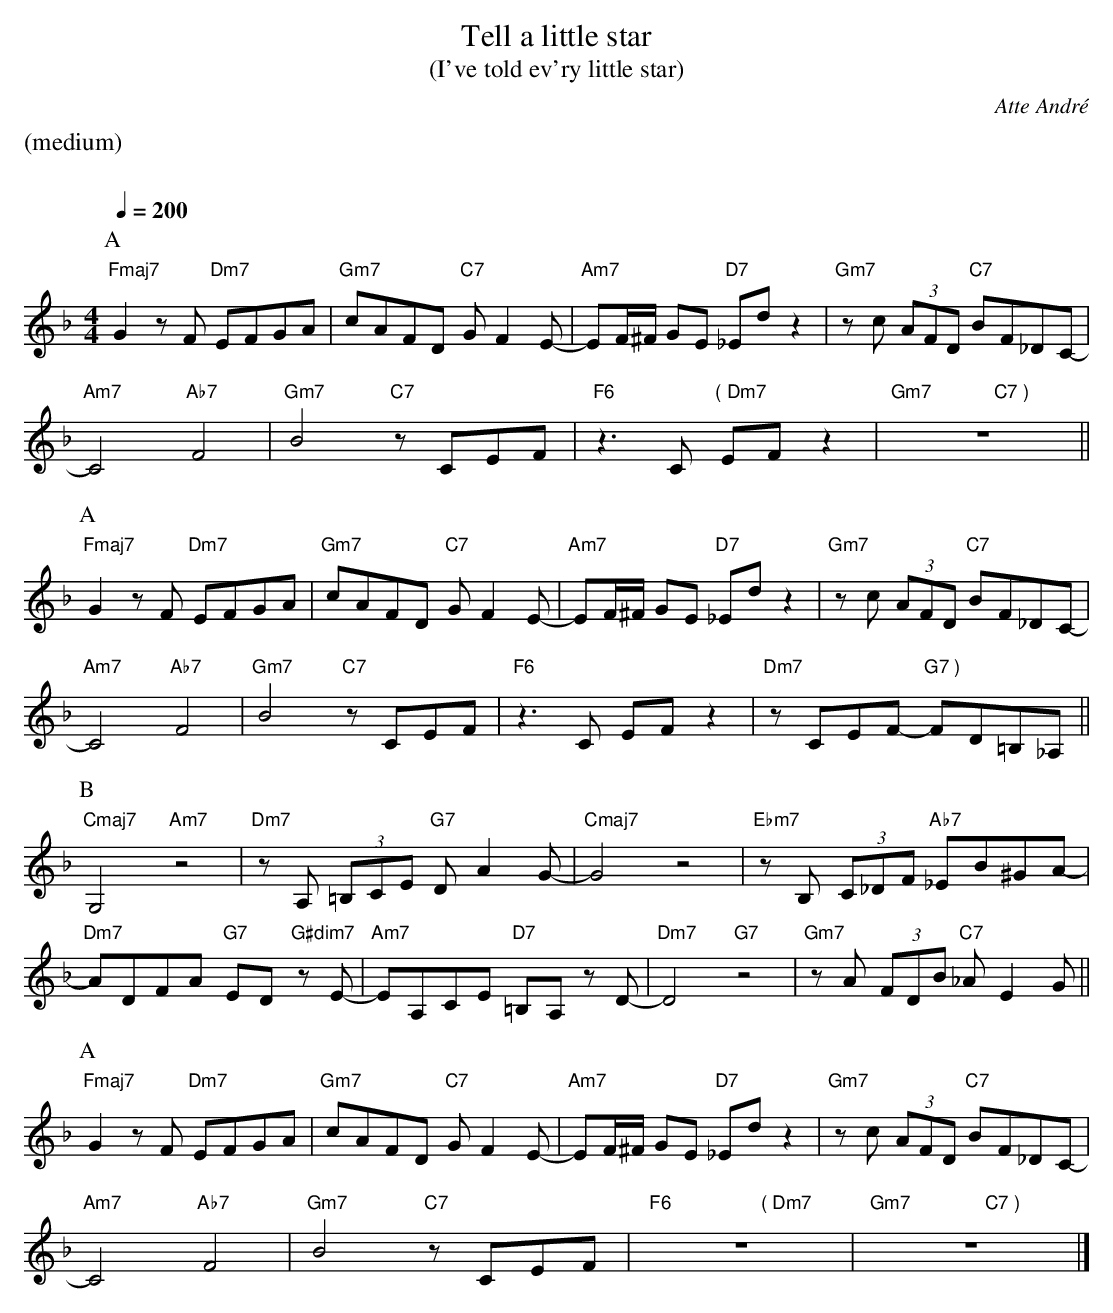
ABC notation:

X:1
T:Tell a little star
T:(I've told ev'ry little star)
M:4/4
L:1/8
C:Atte André
Q:1/4=200
%%staves (chords melody)
K:F
%%text (medium)
%%vskip 20
P:A
V:chords
"Fmaj7"x4 "Dm7"x4 | "Gm7"x4 "C7"x4 | "Am7"x4 "D7"x4 | "Gm7"x4 "C7"x4 |
"Am7"x4 "Ab7"x4 | "Gm7"x4 "C7"x4 | "F6"x4 "( Dm7"x4 | "Gm7"x4 "C7 )"x4 ||
V:melody
G2zF EFGA | cAFD GF2E- | EF/2^F/2 GE _Ed z2 | zc (3AFD BF_DC- |
C4 F4 | B4 zCEF | z3C EFz2 | z8 ||
P:A
V:chords
"Fmaj7"x4 "Dm7"x4 | "Gm7"x4 "C7"x4 | "Am7"x4 "D7"x4 | "Gm7"x4 "C7"x4 |
"Am7"x4 "Ab7"x4 | "Gm7"x4 "C7"x4 | "F6"x4 x4 | "Dm7"x4 "G7 )"x4 ||
V:melody
G2zF EFGA | cAFD GF2E- | EF/2^F/2 GE _Ed z2 | zc (3AFD BF_DC- |
C4 F4 | B4 zCEF | z3C EFz2 | zCEF- FD=B,_A, ||
P:B
V:chords
"Cmaj7"x4 "Am7"x4 | "Dm7"x4 "G7"x4 | "Cmaj7"x4 x4 | "Ebm7"x4 "Ab7"x4 |
"Dm7"x4 "G7"x2 "G#dim7"x2 | "Am7"x4 "D7"x4 | "Dm7"x4 "G7"x4 | "Gm7"x4 "C7"x4 ||
V:melody
G,4 z4 | zA, (3=B,CE DA2G- | G4 z4 | zB, (3C_DF _EB^GA- |
ADFA ED zE- | EA,CE =B,A, zD- | D4 z4 | zA (3FDB _AE2G ||
P:A
V:chords
"Fmaj7"x4 "Dm7"x4 | "Gm7"x4 "C7"x4 | "Am7"x4 "D7"x4 | "Gm7"x4 "C7"x4 |
"Am7"x4 "Ab7"x4 | "Gm7"x4 "C7"x4 | "F6"x4 "( Dm7"x4 | "Gm7"x4 "C7 )"x4 |]
V:melody
G2zF EFGA | cAFD GF2E- | EF/2^F/2 GE _Ed z2 | zc (3AFD BF_DC- |]
C4 F4 | B4 zCEF | z8 | z8 ||
